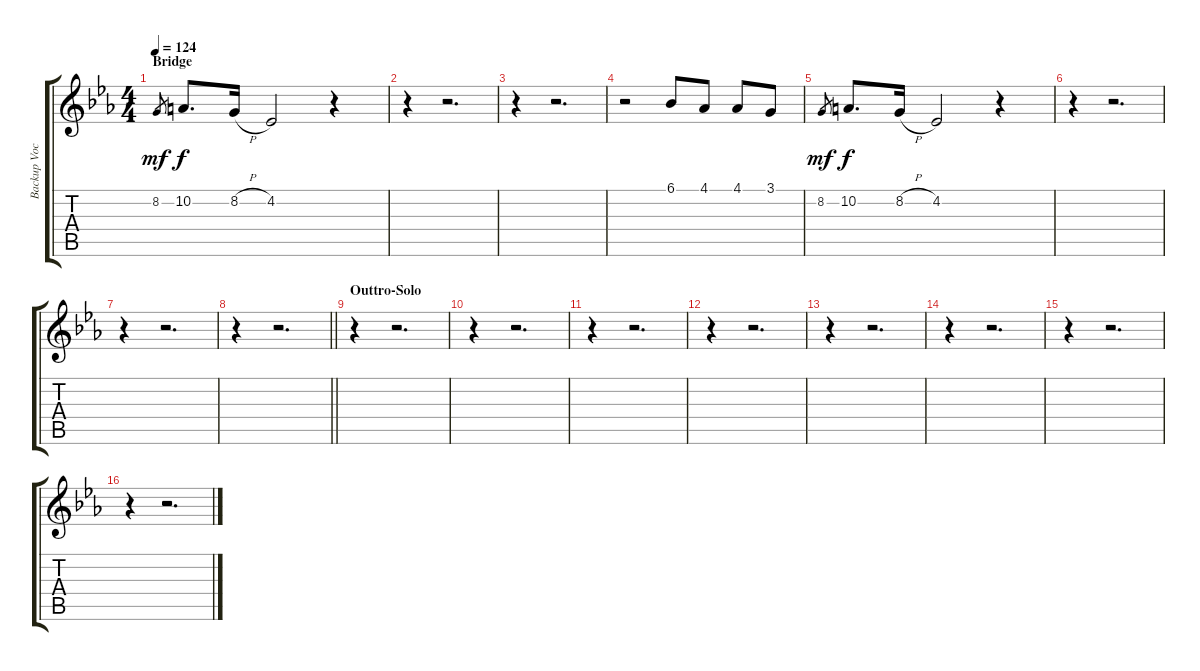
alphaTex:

\track ("Backup Vocals" "Backup Voc") {instrument trombone}
\staff {score tabs}
\tuning (E4 B3 G3 D3 A2 E2) {hide}
\ts (4 4)
\section ("" "Bridge")
\tempo 124
\clef g2
\ks eb
8.2.8{gr dy mf} 10.2.8{d dy f} 8.2{h}.16 4.2.2 r.4 |
r.4 r.2{d} |
r.4 r.2{d} |
r.2 6.1.8 4.1.8 4.1.8 3.1.8 |
8.2.8{gr dy mf} 10.2.8{d dy f} 8.2{h}.16 4.2.2 r.4 |
r.4 r.2{d} |
r.4 r.2{d} |
\barLineRight lightlight
r.4 r.2{d} |
\section ("" "Outtro-Solo")
r.4 r.2{d} |
r.4 r.2{d} |
r.4 r.2{d} |
r.4 r.2{d} |
r.4 r.2{d} |
r.4 r.2{d} |
r.4 r.2{d} |
r.4 r.2{d}
